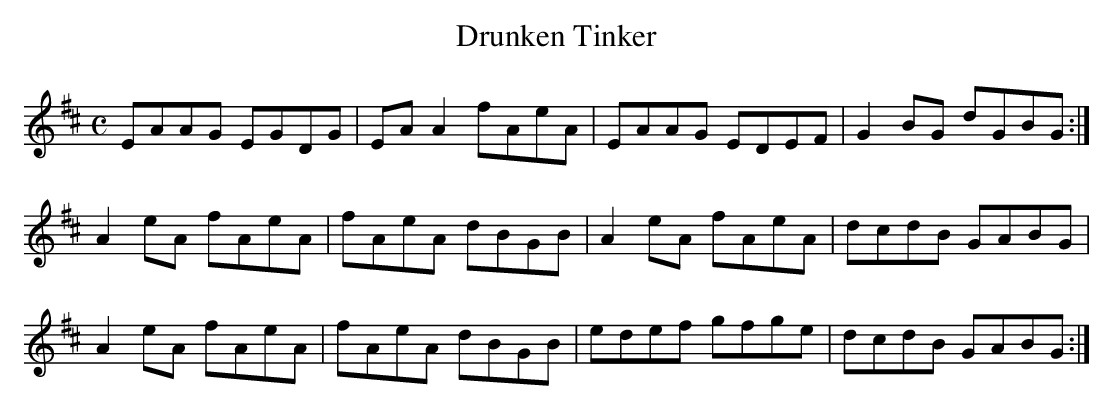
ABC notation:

X:1
T:Drunken Tinker
M:C
L:1/8
K:A Mixolydian
EAAG EGDG|EAA2 fAeA|EAAG EDEF|G2BG dGBG:|!
A2eA fAeA|fAeA dBGB|A2eA fAeA|dcdB GABG|!
A2eA fAeA|fAeA dBGB|edef gfge|dcdB GABG:|!
